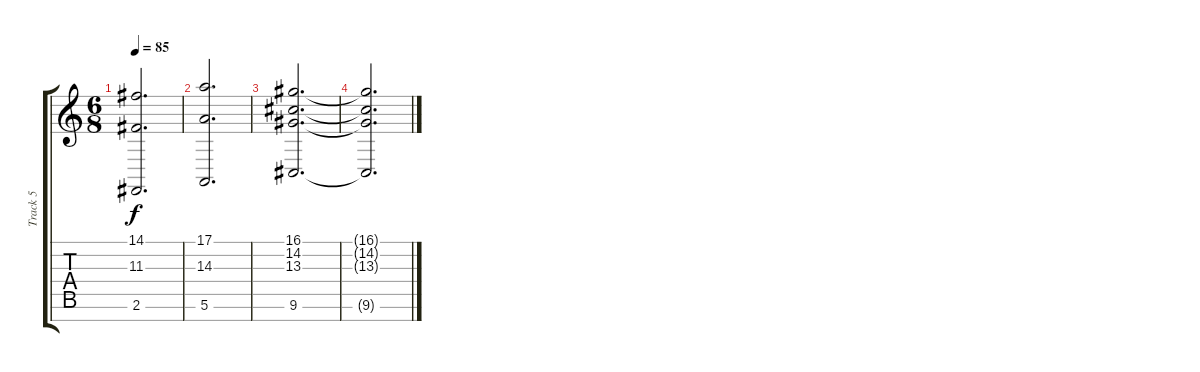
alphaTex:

\track ("Track 5" "Track 5") {instrument stringensemble1}
\staff {score tabs}
\tuning (E4 B3 G3 D3 A2 E2 B1) {hide}
\ts (6 8)
\tempo 85
\clef g2
\ks c
(14.1 11.3 2.6).2{d dy f} |
(17.1 14.3 5.6).2{d volume 0} |
(16.1 14.2 13.3 9.6).2{d} |
(16.1{t} 14.2{t} 13.3{t} 9.6{t}).2{d}
